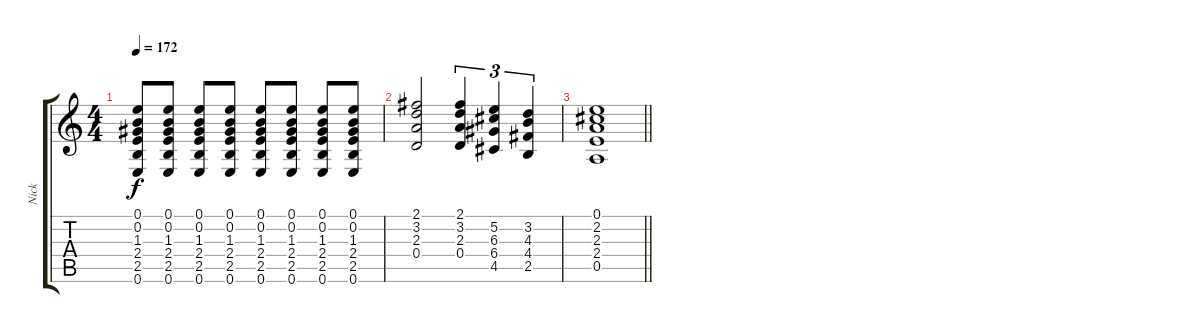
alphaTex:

\track ("Nick" "Nick") {instrument distortionguitar}
\staff {score tabs}
\tuning (E4 B3 G3 D3 A2 E2) {hide}
\ts (4 4)
\tempo 172
\clef g2
\ks c
(0.1 0.2 1.3 2.4 2.5 0.6).8{dy f} (0.1 0.2 1.3 2.4 2.5 0.6).8 (0.1 0.2 1.3 2.4 2.5 0.6).8 (0.1 0.2 1.3 2.4 2.5 0.6).8 (0.1 0.2 1.3 2.4 2.5 0.6).8 (0.1 0.2 1.3 2.4 2.5 0.6).8 (0.1 0.2 1.3 2.4 2.5 0.6).8 (0.1 0.2 1.3 2.4 2.5 0.6).8 |
(2.1 3.2 2.3 0.4).2 (2.1 3.2 2.3 0.4).4{tu (3 2)} (5.2 6.3 6.4 4.5).4{tu (3 2)} (3.2 4.3 4.4 2.5).4{tu (3 2)} |
\barLineRight lightlight
(0.1 2.2 2.3 2.4 0.5).1
